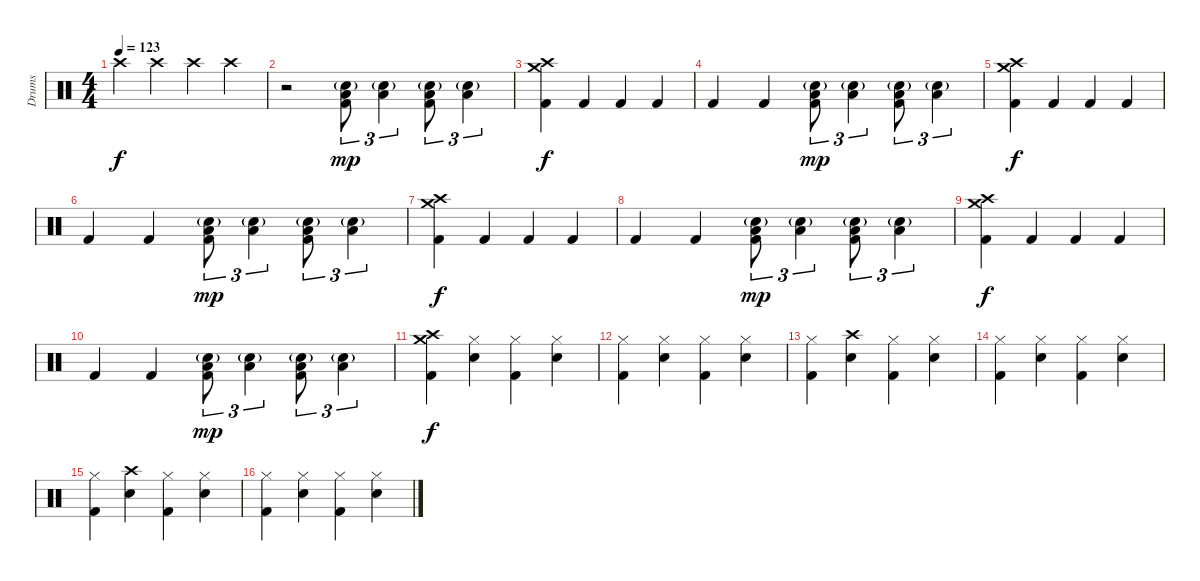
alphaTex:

\track ("Drums" "Drums") {instrument percussion}
\staff {score}
\articulation defaults
\ts (4 4)
\tempo 123
\clef neutral
\ks c "Crash high (hit)".4{dy f} "Crash high (hit)".4 "Crash high (hit)".4 "Crash high (hit)".4
|
r.2 ("Snare (hit) 2"{g} "Kick (hit) 2" "Low Tom (hit)").8{tu (3 2) dy mp} ("Snare (hit) 2"{g} "Low Tom (hit)").4{tu (3 2)} ("Snare (hit) 2"{g} "Kick (hit) 2" "Low Tom (hit)").8{tu (3 2)} ("Snare (hit) 2"{g} "Low Tom (hit)").4{tu (3 2)} |
("Crash high (hit)" "Crash medium (hit)" "Kick (hit) 2").4{dy f} "Kick (hit) 2".4 "Kick (hit) 2".4 "Kick (hit) 2".4 |
"Kick (hit) 2".4 "Kick (hit) 2".4 ("Snare (hit) 2"{g} "Kick (hit) 2" "Low Tom (hit)").8{tu (3 2) dy mp} ("Snare (hit) 2"{g} "Low Tom (hit)").4{tu (3 2)} ("Snare (hit) 2"{g} "Kick (hit) 2" "Low Tom (hit)").8{tu (3 2)} ("Snare (hit) 2"{g} "Low Tom (hit)").4{tu (3 2)} |
("Crash high (hit)" "Crash medium (hit)" "Kick (hit) 2").4{dy f} "Kick (hit) 2".4 "Kick (hit) 2".4 "Kick (hit) 2".4 |
"Kick (hit) 2".4 "Kick (hit) 2".4 ("Snare (hit) 2"{g} "Kick (hit) 2" "Low Tom (hit)").8{tu (3 2) dy mp} ("Snare (hit) 2"{g} "Low Tom (hit)").4{tu (3 2)} ("Snare (hit) 2"{g} "Kick (hit) 2" "Low Tom (hit)").8{tu (3 2)} ("Snare (hit) 2"{g} "Low Tom (hit)").4{tu (3 2)} |
("Crash high (hit)" "Crash medium (hit)" "Kick (hit) 2").4{dy f} "Kick (hit) 2".4 "Kick (hit) 2".4 "Kick (hit) 2".4 |
"Kick (hit) 2".4 "Kick (hit) 2".4 ("Snare (hit) 2"{g} "Kick (hit) 2" "Low Tom (hit)").8{tu (3 2) dy mp} ("Snare (hit) 2"{g} "Low Tom (hit)").4{tu (3 2)} ("Snare (hit) 2"{g} "Kick (hit) 2" "Low Tom (hit)").8{tu (3 2)} ("Snare (hit) 2"{g} "Low Tom (hit)").4{tu (3 2)} |
("Crash high (hit)" "Crash medium (hit)" "Kick (hit) 2").4{dy f} "Kick (hit) 2".4 "Kick (hit) 2".4 "Kick (hit) 2".4 |
"Kick (hit) 2".4 "Kick (hit) 2".4 ("Snare (hit) 2"{g} "Kick (hit) 2" "Low Tom (hit)").8{tu (3 2) dy mp} ("Snare (hit) 2"{g} "Low Tom (hit)").4{tu (3 2)} ("Snare (hit) 2"{g} "Kick (hit) 2" "Low Tom (hit)").8{tu (3 2)} ("Snare (hit) 2"{g} "Low Tom (hit)").4{tu (3 2)} |
("Crash high (hit)" "Crash medium (hit)" "Kick (hit) 2").4{dy f} ("Hi-Hat (closed)" "Snare (hit) 2").4 ("Hi-Hat (closed)" "Kick (hit) 2").4 ("Hi-Hat (closed)" "Snare (hit) 2").4 |
("Hi-Hat (closed)" "Kick (hit) 2").4 ("Hi-Hat (closed)" "Snare (hit) 2").4 ("Hi-Hat (closed)" "Kick (hit) 2").4 ("Hi-Hat (closed)" "Snare (hit) 2").4 |
("Hi-Hat (closed)" "Kick (hit) 2").4 ("Crash high (hit)" "Snare (hit) 2").4 ("Hi-Hat (closed)" "Kick (hit) 2").4 ("Hi-Hat (closed)" "Snare (hit) 2").4 |
("Hi-Hat (closed)" "Kick (hit) 2").4 ("Hi-Hat (closed)" "Snare (hit) 2").4 ("Hi-Hat (closed)" "Kick (hit) 2").4 ("Hi-Hat (closed)" "Snare (hit) 2").4 |
("Hi-Hat (closed)" "Kick (hit) 2").4 ("Crash high (hit)" "Snare (hit) 2").4 ("Hi-Hat (closed)" "Kick (hit) 2").4 ("Hi-Hat (closed)" "Snare (hit) 2").4 |
("Hi-Hat (closed)" "Kick (hit) 2").4 ("Hi-Hat (closed)" "Snare (hit) 2").4 ("Hi-Hat (closed)" "Kick (hit) 2").4 ("Hi-Hat (closed)" "Snare (hit) 2").4
